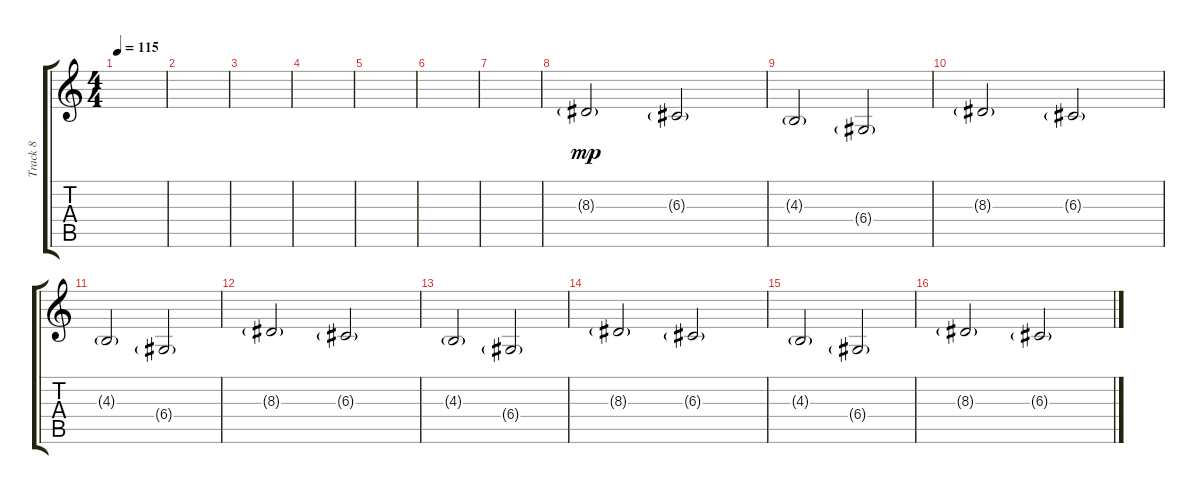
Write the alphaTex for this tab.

\track ("Track 8" "Track 8") {instrument choiraahs}
\staff {score tabs}
\tuning (E4 B3 G3 D3 A2 E2) {hide}
\ts (4 4)
\tempo 115
\clef g2
\ks c
|
|
|
|
|
|
|
8.3{g}.2{dy mp} 6.3{g}.2 |
4.3{g}.2 6.4{g}.2 |
8.3{g}.2 6.3{g}.2 |
4.3{g}.2 6.4{g}.2 |
8.3{g}.2 6.3{g}.2 |
4.3{g}.2 6.4{g}.2 |
8.3{g}.2 6.3{g}.2 |
4.3{g}.2 6.4{g}.2 |
8.3{g}.2 6.3{g}.2
